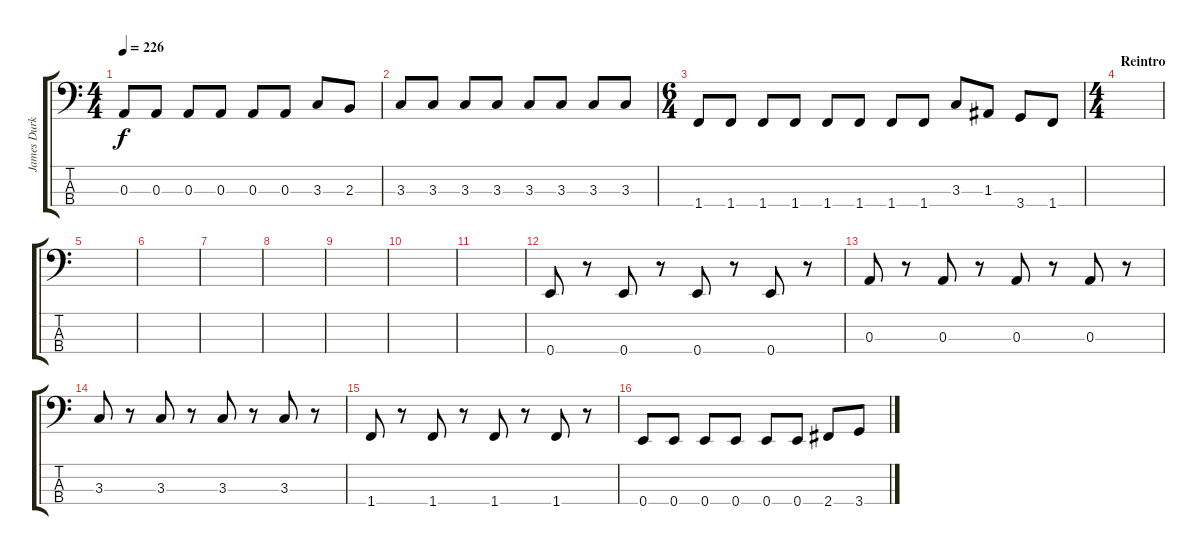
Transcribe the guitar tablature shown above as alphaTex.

\track ("James Durkin (Bass)" "James Durk") {instrument electricbasspick}
\staff {score tabs}
\tuning (G2 D2 A1 E1) {hide}
\ts (4 4)
\tempo 226
\clef f4
\ks c
0.3.8{dy f} 0.3.8 0.3.8 0.3.8 0.3.8 0.3.8 3.3.8 2.3.8 |
3.3.8 3.3.8 3.3.8 3.3.8 3.3.8 3.3.8 3.3.8 3.3.8 |
\ts (6 4)
1.4.8 1.4.8 1.4.8 1.4.8 1.4.8 1.4.8 1.4.8 1.4.8 3.3.8 1.3.8 3.4.8 1.4.8 |
\ts (4 4)
\section ("" "Reintro")
|
|
|
|
|
|
|
|
0.4.8 r.8 0.4.8 r.8 0.4.8 r.8 0.4.8 r.8 |
0.3.8 r.8 0.3.8 r.8 0.3.8 r.8 0.3.8 r.8 |
3.3.8 r.8 3.3.8 r.8 3.3.8 r.8 3.3.8 r.8 |
1.4.8 r.8 1.4.8 r.8 1.4.8 r.8 1.4.8 r.8 |
0.4.8 0.4.8 0.4.8 0.4.8 0.4.8 0.4.8 2.4.8 3.4.8
